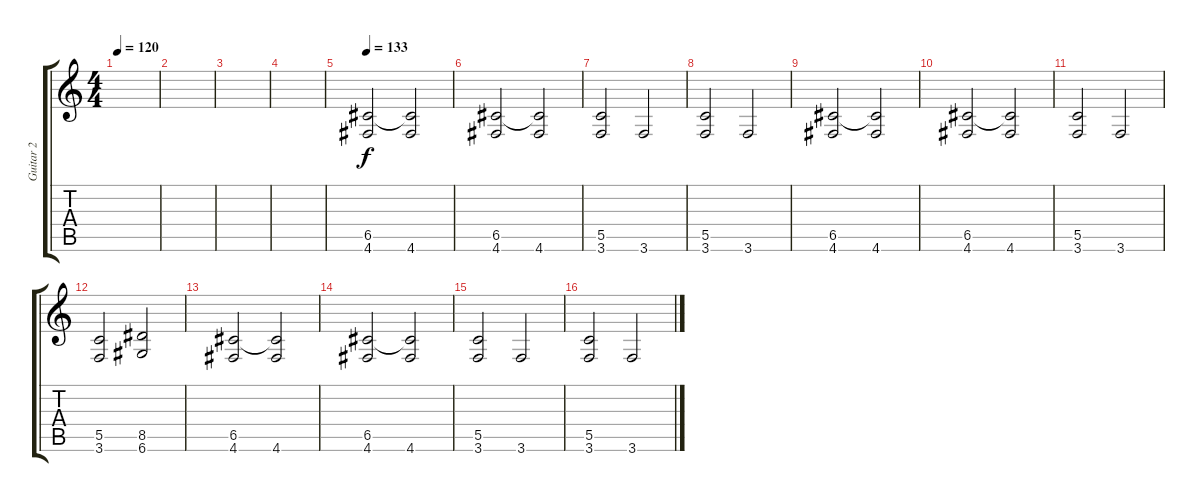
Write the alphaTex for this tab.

\track ("Guitar 2" "Guitar 2") {instrument distortionguitar}
\staff {score tabs}
\tuning (D4 A3 F3 C3 G2 D2) {hide}
\ts (4 4)
\tempo 120
\tempo 133
\tempo 120
\clef g2
\ks c
|
|
|
|
\tempo 133
(6.5 4.6).2 (6.5{t} 4.6).2 |
(6.5 4.6).2 (6.5{t} 4.6).2 |
(5.5 3.6).2 3.6.2 |
(5.5 3.6).2 3.6.2 |
(6.5 4.6).2 (6.5{t} 4.6).2 |
(6.5 4.6).2 (6.5{t} 4.6).2 |
(5.5 3.6).2 3.6.2 |
(5.5 3.6).2 (8.5 6.6).2 |
(6.5 4.6).2 (6.5{t} 4.6).2 |
(6.5 4.6).2 (6.5{t} 4.6).2 |
(5.5 3.6).2 3.6.2 |
(5.5 3.6).2 3.6.2
